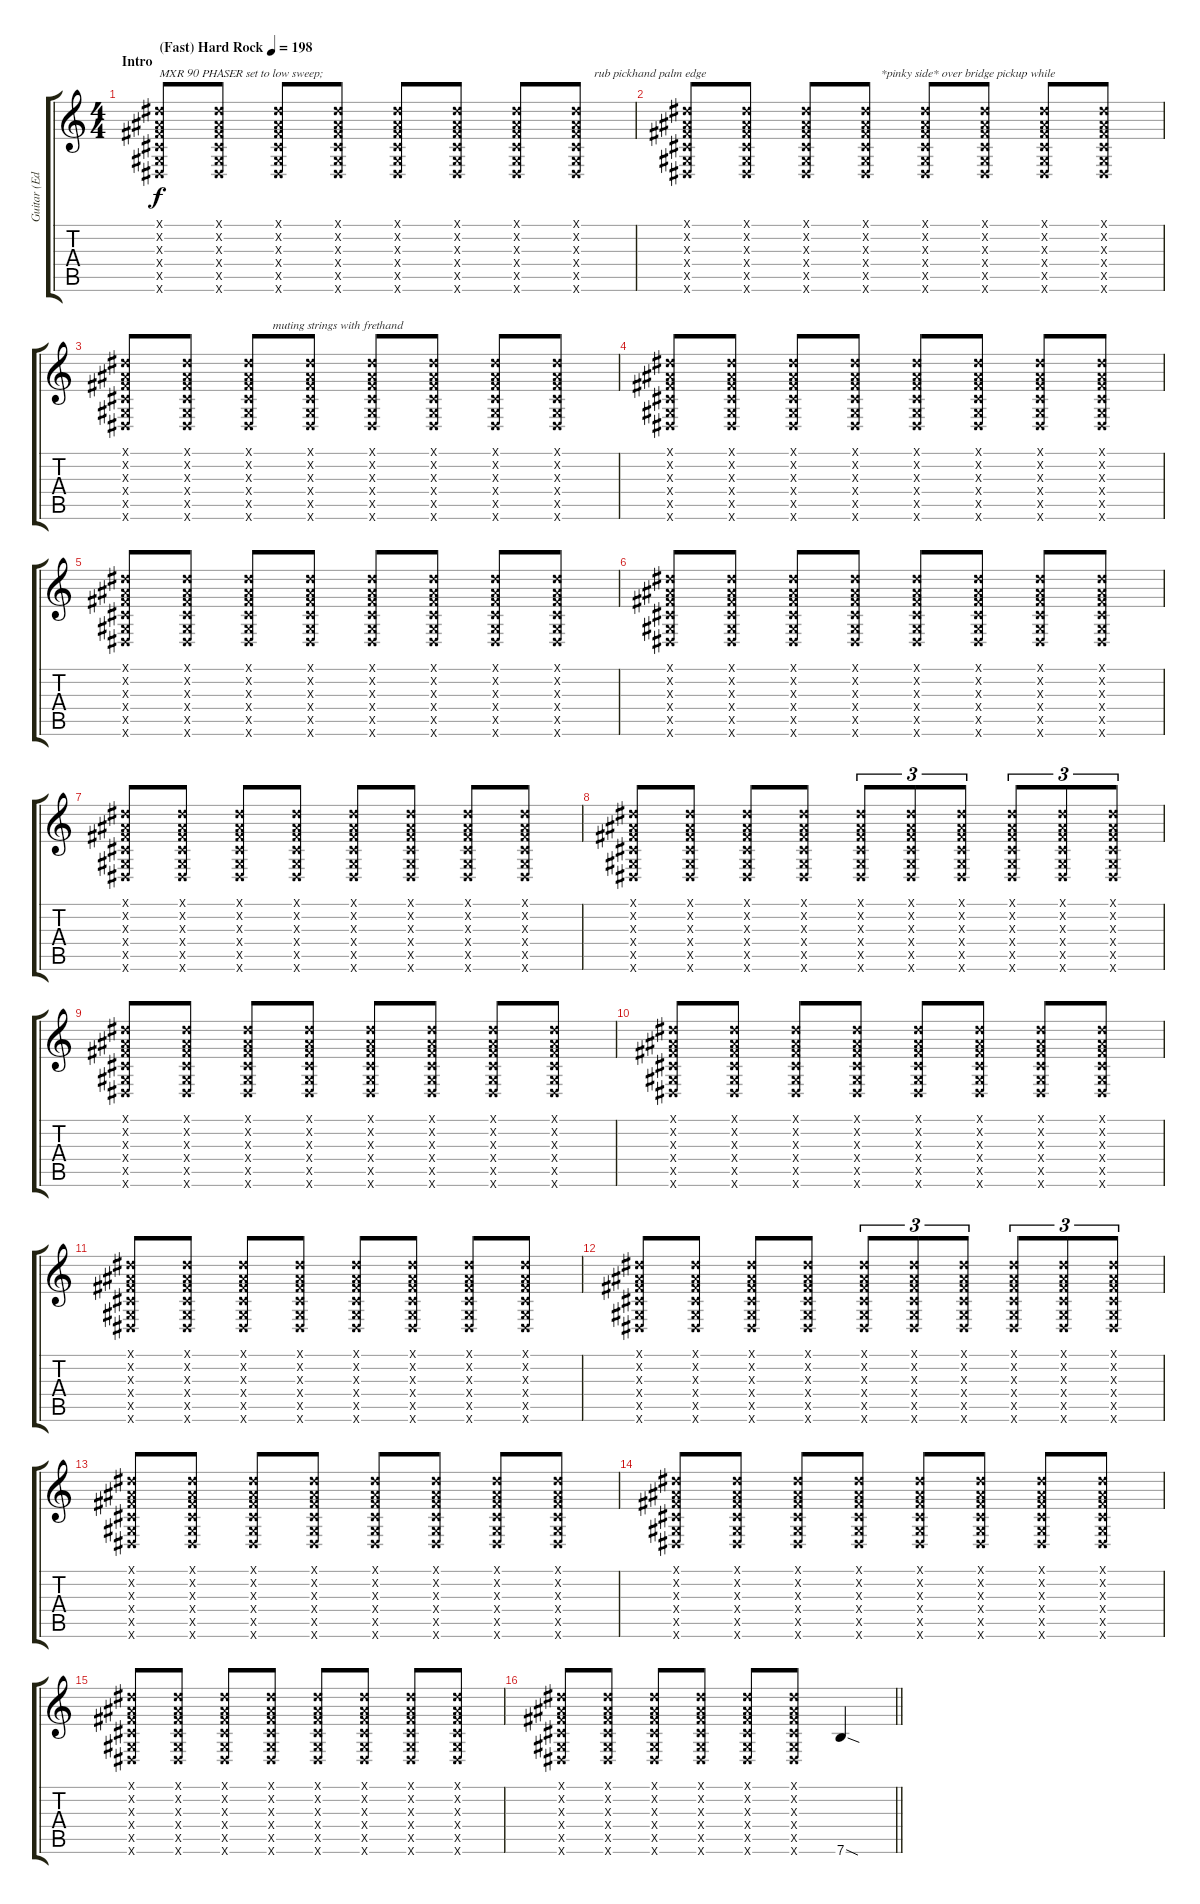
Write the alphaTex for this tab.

\track ("Guitar (Eddie Van Halen)" "Guitar (Ed") {instrument distortionguitar}
\staff {score tabs}
\tuning (E4 B3 G3 D3 A2 E2) {hide}
\ts (4 4)
\section ("" "Intro")
\tempo (198 "(Fast) Hard Rock")
\clef g2
\ks c
(-1.1{x} -1.2{x} -1.3{x} -1.4{x} -1.5{x} -1.6{x}).8{txt "MXR 90 PHASER set to low sweep;" dy f instrument distortionguitar} (-1.1{x} -1.2{x} -1.3{x} -1.4{x} -1.5{x} -1.6{x}).8 (-1.1{x} -1.2{x} -1.3{x} -1.4{x} -1.5{x} -1.6{x}).8 (-1.1{x} -1.2{x} -1.3{x} -1.4{x} -1.5{x} -1.6{x}).8 (-1.1{x} -1.2{x} -1.3{x} -1.4{x} -1.5{x} -1.6{x}).8 (-1.1{x} -1.2{x} -1.3{x} -1.4{x} -1.5{x} -1.6{x}).8 (-1.1{x} -1.2{x} -1.3{x} -1.4{x} -1.5{x} -1.6{x}).8 (-1.1{x} -1.2{x} -1.3{x} -1.4{x} -1.5{x} -1.6{x}).8{txt "      rub pickhand palm edge"} |
(-1.1{x} -1.2{x} -1.3{x} -1.4{x} -1.5{x} -1.6{x}).8 (-1.1{x} -1.2{x} -1.3{x} -1.4{x} -1.5{x} -1.6{x}).8 (-1.1{x} -1.2{x} -1.3{x} -1.4{x} -1.5{x} -1.6{x}).8 (-1.1{x} -1.2{x} -1.3{x} -1.4{x} -1.5{x} -1.6{x}).8{txt "     *pinky side* over bridge pickup while"} (-1.1{x} -1.2{x} -1.3{x} -1.4{x} -1.5{x} -1.6{x}).8 (-1.1{x} -1.2{x} -1.3{x} -1.4{x} -1.5{x} -1.6{x}).8 (-1.1{x} -1.2{x} -1.3{x} -1.4{x} -1.5{x} -1.6{x}).8 (-1.1{x} -1.2{x} -1.3{x} -1.4{x} -1.5{x} -1.6{x}).8 |
(-1.1{x} -1.2{x} -1.3{x} -1.4{x} -1.5{x} -1.6{x}).8 (-1.1{x} -1.2{x} -1.3{x} -1.4{x} -1.5{x} -1.6{x}).8 (-1.1{x} -1.2{x} -1.3{x} -1.4{x} -1.5{x} -1.6{x}).8{txt "        muting strings with frethand"} (-1.1{x} -1.2{x} -1.3{x} -1.4{x} -1.5{x} -1.6{x}).8 (-1.1{x} -1.2{x} -1.3{x} -1.4{x} -1.5{x} -1.6{x}).8 (-1.1{x} -1.2{x} -1.3{x} -1.4{x} -1.5{x} -1.6{x}).8 (-1.1{x} -1.2{x} -1.3{x} -1.4{x} -1.5{x} -1.6{x}).8 (-1.1{x} -1.2{x} -1.3{x} -1.4{x} -1.5{x} -1.6{x}).8 |
(-1.1{x} -1.2{x} -1.3{x} -1.4{x} -1.5{x} -1.6{x}).8 (-1.1{x} -1.2{x} -1.3{x} -1.4{x} -1.5{x} -1.6{x}).8 (-1.1{x} -1.2{x} -1.3{x} -1.4{x} -1.5{x} -1.6{x}).8 (-1.1{x} -1.2{x} -1.3{x} -1.4{x} -1.5{x} -1.6{x}).8 (-1.1{x} -1.2{x} -1.3{x} -1.4{x} -1.5{x} -1.6{x}).8 (-1.1{x} -1.2{x} -1.3{x} -1.4{x} -1.5{x} -1.6{x}).8 (-1.1{x} -1.2{x} -1.3{x} -1.4{x} -1.5{x} -1.6{x}).8 (-1.1{x} -1.2{x} -1.3{x} -1.4{x} -1.5{x} -1.6{x}).8 |
(-1.1{x} -1.2{x} -1.3{x} -1.4{x} -1.5{x} -1.6{x}).8 (-1.1{x} -1.2{x} -1.3{x} -1.4{x} -1.5{x} -1.6{x}).8 (-1.1{x} -1.2{x} -1.3{x} -1.4{x} -1.5{x} -1.6{x}).8 (-1.1{x} -1.2{x} -1.3{x} -1.4{x} -1.5{x} -1.6{x}).8 (-1.1{x} -1.2{x} -1.3{x} -1.4{x} -1.5{x} -1.6{x}).8 (-1.1{x} -1.2{x} -1.3{x} -1.4{x} -1.5{x} -1.6{x}).8 (-1.1{x} -1.2{x} -1.3{x} -1.4{x} -1.5{x} -1.6{x}).8 (-1.1{x} -1.2{x} -1.3{x} -1.4{x} -1.5{x} -1.6{x}).8 |
(-1.1{x} -1.2{x} -1.3{x} -1.4{x} -1.5{x} -1.6{x}).8 (-1.1{x} -1.2{x} -1.3{x} -1.4{x} -1.5{x} -1.6{x}).8 (-1.1{x} -1.2{x} -1.3{x} -1.4{x} -1.5{x} -1.6{x}).8 (-1.1{x} -1.2{x} -1.3{x} -1.4{x} -1.5{x} -1.6{x}).8 (-1.1{x} -1.2{x} -1.3{x} -1.4{x} -1.5{x} -1.6{x}).8 (-1.1{x} -1.2{x} -1.3{x} -1.4{x} -1.5{x} -1.6{x}).8 (-1.1{x} -1.2{x} -1.3{x} -1.4{x} -1.5{x} -1.6{x}).8 (-1.1{x} -1.2{x} -1.3{x} -1.4{x} -1.5{x} -1.6{x}).8 |
(-1.1{x} -1.2{x} -1.3{x} -1.4{x} -1.5{x} -1.6{x}).8 (-1.1{x} -1.2{x} -1.3{x} -1.4{x} -1.5{x} -1.6{x}).8 (-1.1{x} -1.2{x} -1.3{x} -1.4{x} -1.5{x} -1.6{x}).8 (-1.1{x} -1.2{x} -1.3{x} -1.4{x} -1.5{x} -1.6{x}).8 (-1.1{x} -1.2{x} -1.3{x} -1.4{x} -1.5{x} -1.6{x}).8 (-1.1{x} -1.2{x} -1.3{x} -1.4{x} -1.5{x} -1.6{x}).8 (-1.1{x} -1.2{x} -1.3{x} -1.4{x} -1.5{x} -1.6{x}).8 (-1.1{x} -1.2{x} -1.3{x} -1.4{x} -1.5{x} -1.6{x}).8 |
(-1.1{x} -1.2{x} -1.3{x} -1.4{x} -1.5{x} -1.6{x}).8 (-1.1{x} -1.2{x} -1.3{x} -1.4{x} -1.5{x} -1.6{x}).8 (-1.1{x} -1.2{x} -1.3{x} -1.4{x} -1.5{x} -1.6{x}).8 (-1.1{x} -1.2{x} -1.3{x} -1.4{x} -1.5{x} -1.6{x}).8 (-1.1{x} -1.2{x} -1.3{x} -1.4{x} -1.5{x} -1.6{x}).8{tu (3 2)} (-1.1{x} -1.2{x} -1.3{x} -1.4{x} -1.5{x} -1.6{x}).8{tu (3 2)} (-1.1{x} -1.2{x} -1.3{x} -1.4{x} -1.5{x} -1.6{x}).8{tu (3 2)} (-1.1{x} -1.2{x} -1.3{x} -1.4{x} -1.5{x} -1.6{x}).8{tu (3 2)} (-1.1{x} -1.2{x} -1.3{x} -1.4{x} -1.5{x} -1.6{x}).8{tu (3 2)} (-1.1{x} -1.2{x} -1.3{x} -1.4{x} -1.5{x} -1.6{x}).8{tu (3 2)} |
(-1.1{x} -1.2{x} -1.3{x} -1.4{x} -1.5{x} -1.6{x}).8 (-1.1{x} -1.2{x} -1.3{x} -1.4{x} -1.5{x} -1.6{x}).8 (-1.1{x} -1.2{x} -1.3{x} -1.4{x} -1.5{x} -1.6{x}).8 (-1.1{x} -1.2{x} -1.3{x} -1.4{x} -1.5{x} -1.6{x}).8 (-1.1{x} -1.2{x} -1.3{x} -1.4{x} -1.5{x} -1.6{x}).8 (-1.1{x} -1.2{x} -1.3{x} -1.4{x} -1.5{x} -1.6{x}).8 (-1.1{x} -1.2{x} -1.3{x} -1.4{x} -1.5{x} -1.6{x}).8 (-1.1{x} -1.2{x} -1.3{x} -1.4{x} -1.5{x} -1.6{x}).8 |
(-1.1{x} -1.2{x} -1.3{x} -1.4{x} -1.5{x} -1.6{x}).8 (-1.1{x} -1.2{x} -1.3{x} -1.4{x} -1.5{x} -1.6{x}).8 (-1.1{x} -1.2{x} -1.3{x} -1.4{x} -1.5{x} -1.6{x}).8 (-1.1{x} -1.2{x} -1.3{x} -1.4{x} -1.5{x} -1.6{x}).8 (-1.1{x} -1.2{x} -1.3{x} -1.4{x} -1.5{x} -1.6{x}).8 (-1.1{x} -1.2{x} -1.3{x} -1.4{x} -1.5{x} -1.6{x}).8 (-1.1{x} -1.2{x} -1.3{x} -1.4{x} -1.5{x} -1.6{x}).8 (-1.1{x} -1.2{x} -1.3{x} -1.4{x} -1.5{x} -1.6{x}).8 |
(-1.1{x} -1.2{x} -1.3{x} -1.4{x} -1.5{x} -1.6{x}).8 (-1.1{x} -1.2{x} -1.3{x} -1.4{x} -1.5{x} -1.6{x}).8 (-1.1{x} -1.2{x} -1.3{x} -1.4{x} -1.5{x} -1.6{x}).8 (-1.1{x} -1.2{x} -1.3{x} -1.4{x} -1.5{x} -1.6{x}).8 (-1.1{x} -1.2{x} -1.3{x} -1.4{x} -1.5{x} -1.6{x}).8 (-1.1{x} -1.2{x} -1.3{x} -1.4{x} -1.5{x} -1.6{x}).8 (-1.1{x} -1.2{x} -1.3{x} -1.4{x} -1.5{x} -1.6{x}).8 (-1.1{x} -1.2{x} -1.3{x} -1.4{x} -1.5{x} -1.6{x}).8 |
(-1.1{x} -1.2{x} -1.3{x} -1.4{x} -1.5{x} -1.6{x}).8 (-1.1{x} -1.2{x} -1.3{x} -1.4{x} -1.5{x} -1.6{x}).8 (-1.1{x} -1.2{x} -1.3{x} -1.4{x} -1.5{x} -1.6{x}).8 (-1.1{x} -1.2{x} -1.3{x} -1.4{x} -1.5{x} -1.6{x}).8 (-1.1{x} -1.2{x} -1.3{x} -1.4{x} -1.5{x} -1.6{x}).8{tu (3 2)} (-1.1{x} -1.2{x} -1.3{x} -1.4{x} -1.5{x} -1.6{x}).8{tu (3 2)} (-1.1{x} -1.2{x} -1.3{x} -1.4{x} -1.5{x} -1.6{x}).8{tu (3 2)} (-1.1{x} -1.2{x} -1.3{x} -1.4{x} -1.5{x} -1.6{x}).8{tu (3 2)} (-1.1{x} -1.2{x} -1.3{x} -1.4{x} -1.5{x} -1.6{x}).8{tu (3 2)} (-1.1{x} -1.2{x} -1.3{x} -1.4{x} -1.5{x} -1.6{x}).8{tu (3 2)} |
(-1.1{x} -1.2{x} -1.3{x} -1.4{x} -1.5{x} -1.6{x}).8 (-1.1{x} -1.2{x} -1.3{x} -1.4{x} -1.5{x} -1.6{x}).8 (-1.1{x} -1.2{x} -1.3{x} -1.4{x} -1.5{x} -1.6{x}).8 (-1.1{x} -1.2{x} -1.3{x} -1.4{x} -1.5{x} -1.6{x}).8 (-1.1{x} -1.2{x} -1.3{x} -1.4{x} -1.5{x} -1.6{x}).8 (-1.1{x} -1.2{x} -1.3{x} -1.4{x} -1.5{x} -1.6{x}).8 (-1.1{x} -1.2{x} -1.3{x} -1.4{x} -1.5{x} -1.6{x}).8 (-1.1{x} -1.2{x} -1.3{x} -1.4{x} -1.5{x} -1.6{x}).8 |
(-1.1{x} -1.2{x} -1.3{x} -1.4{x} -1.5{x} -1.6{x}).8 (-1.1{x} -1.2{x} -1.3{x} -1.4{x} -1.5{x} -1.6{x}).8 (-1.1{x} -1.2{x} -1.3{x} -1.4{x} -1.5{x} -1.6{x}).8 (-1.1{x} -1.2{x} -1.3{x} -1.4{x} -1.5{x} -1.6{x}).8 (-1.1{x} -1.2{x} -1.3{x} -1.4{x} -1.5{x} -1.6{x}).8 (-1.1{x} -1.2{x} -1.3{x} -1.4{x} -1.5{x} -1.6{x}).8 (-1.1{x} -1.2{x} -1.3{x} -1.4{x} -1.5{x} -1.6{x}).8 (-1.1{x} -1.2{x} -1.3{x} -1.4{x} -1.5{x} -1.6{x}).8 |
(-1.1{x} -1.2{x} -1.3{x} -1.4{x} -1.5{x} -1.6{x}).8 (-1.1{x} -1.2{x} -1.3{x} -1.4{x} -1.5{x} -1.6{x}).8 (-1.1{x} -1.2{x} -1.3{x} -1.4{x} -1.5{x} -1.6{x}).8 (-1.1{x} -1.2{x} -1.3{x} -1.4{x} -1.5{x} -1.6{x}).8 (-1.1{x} -1.2{x} -1.3{x} -1.4{x} -1.5{x} -1.6{x}).8 (-1.1{x} -1.2{x} -1.3{x} -1.4{x} -1.5{x} -1.6{x}).8 (-1.1{x} -1.2{x} -1.3{x} -1.4{x} -1.5{x} -1.6{x}).8 (-1.1{x} -1.2{x} -1.3{x} -1.4{x} -1.5{x} -1.6{x}).8 |
\barLineRight lightlight
(-1.1{x} -1.2{x} -1.3{x} -1.4{x} -1.5{x} -1.6{x}).8 (-1.1{x} -1.2{x} -1.3{x} -1.4{x} -1.5{x} -1.6{x}).8 (-1.1{x} -1.2{x} -1.3{x} -1.4{x} -1.5{x} -1.6{x}).8 (-1.1{x} -1.2{x} -1.3{x} -1.4{x} -1.5{x} -1.6{x}).8 (-1.1{x} -1.2{x} -1.3{x} -1.4{x} -1.5{x} -1.6{x}).8 (-1.1{x} -1.2{x} -1.3{x} -1.4{x} -1.5{x} -1.6{x}).8 7.6{sod}.4
